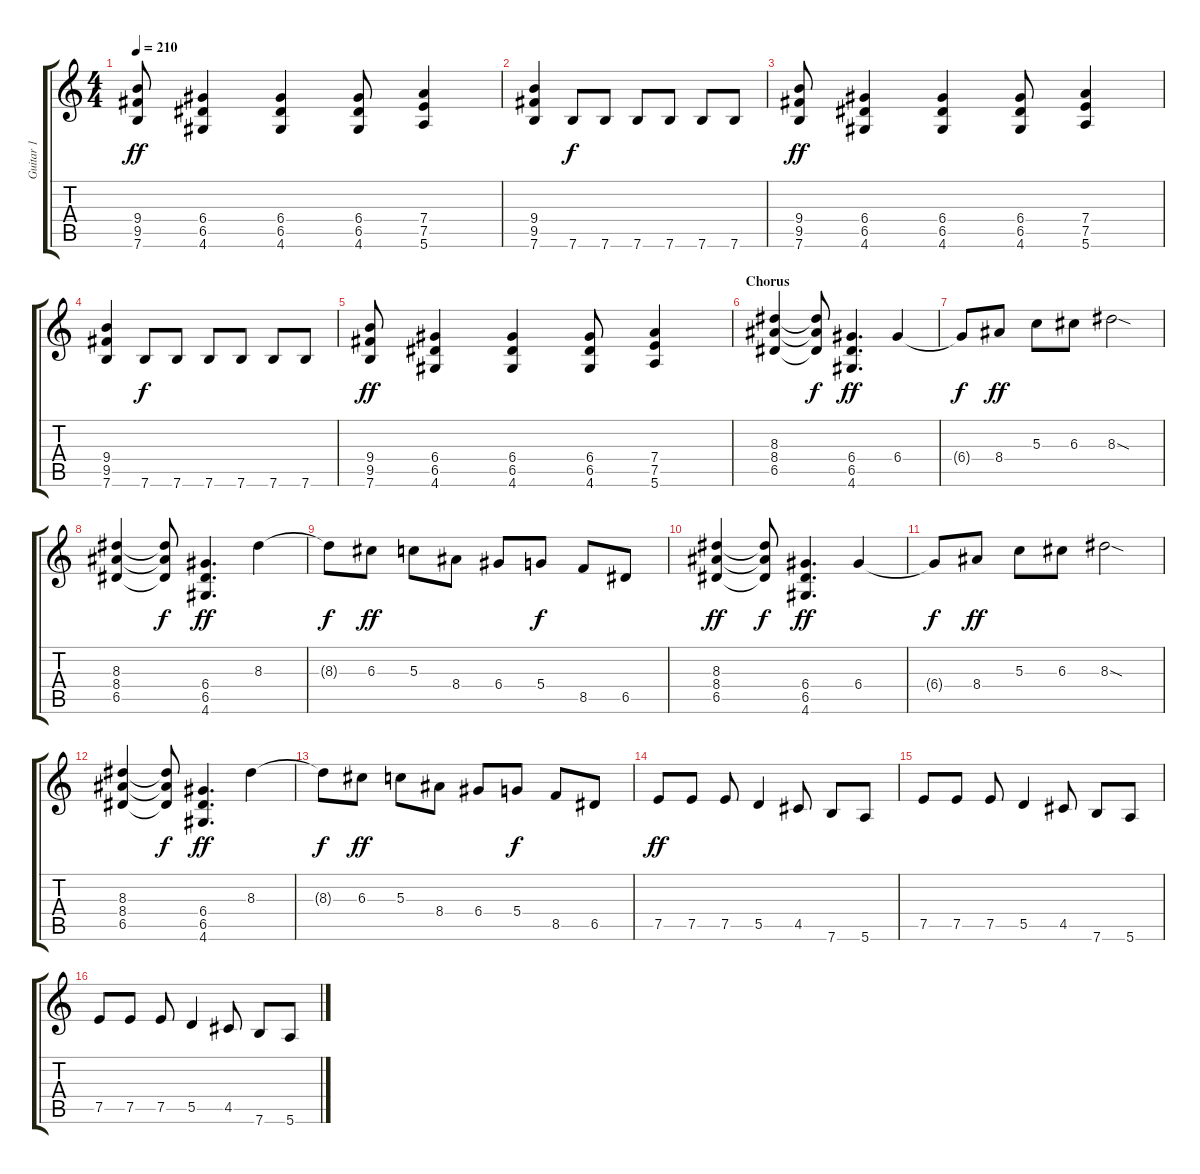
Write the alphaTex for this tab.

\track ("Guitar 1" "Guitar 1") {instrument overdrivenguitar}
\staff {score tabs}
\tuning (E4 B3 G3 D3 A2 E2) {hide}
\ts (4 4)
\tempo 210
\clef g2
\ks c
(9.4 9.5 7.6).8{dy ff} (6.4 6.5 4.6).4 (6.4 6.5 4.6).4 (6.4 6.5 4.6).8 (7.4 7.5 5.6).4 |
(9.4 9.5 7.6).4 7.6.8{dy f} 7.6.8 7.6.8 7.6.8 7.6.8 7.6.8 |
(9.4 9.5 7.6).8{dy ff} (6.4 6.5 4.6).4 (6.4 6.5 4.6).4 (6.4 6.5 4.6).8 (7.4 7.5 5.6).4 |
(9.4 9.5 7.6).4 7.6.8{dy f} 7.6.8 7.6.8 7.6.8 7.6.8 7.6.8 |
(9.4 9.5 7.6).8{dy ff} (6.4 6.5 4.6).4 (6.4 6.5 4.6).4 (6.4 6.5 4.6).8 (7.4 7.5 5.6).4 |
\section ("" "Chorus")
(8.3 8.4 6.5).4 (8.3{t} 8.4{t} 6.5{t}).8{dy f} (6.4 6.5 4.6).4{d dy ff} 6.4.4 |
6.4{t}.8{dy f} 8.4.8{dy ff} 5.3.8 6.3.8 8.3{sod}.2 |
(8.3 8.4 6.5).4 (8.3{t} 8.4{t} 6.5{t}).8{dy f} (6.4 6.5 4.6).4{d dy ff} 8.3.4 |
8.3{t}.8{dy f} 6.3.8{dy ff} 5.3.8 8.4.8 6.4.8 5.4.8{dy f} 8.5.8 6.5.8 |
(8.3 8.4 6.5).4{dy ff} (8.3{t} 8.4{t} 6.5{t}).8{dy f} (6.4 6.5 4.6).4{d dy ff} 6.4.4 |
6.4{t}.8{dy f} 8.4.8{dy ff} 5.3.8 6.3.8 8.3{sod}.2 |
(8.3 8.4 6.5).4 (8.3{t} 8.4{t} 6.5{t}).8{dy f} (6.4 6.5 4.6).4{d dy ff} 8.3.4 |
8.3{t}.8{dy f} 6.3.8{dy ff} 5.3.8 8.4.8 6.4.8 5.4.8{dy f} 8.5.8 6.5.8 |
7.5.8{dy ff} 7.5.8 7.5.8 5.5.4 4.5.8 7.6.8 5.6.8 |
7.5.8 7.5.8 7.5.8 5.5.4 4.5.8 7.6.8 5.6.8 |
7.5.8 7.5.8 7.5.8 5.5.4 4.5.8 7.6.8 5.6.8
